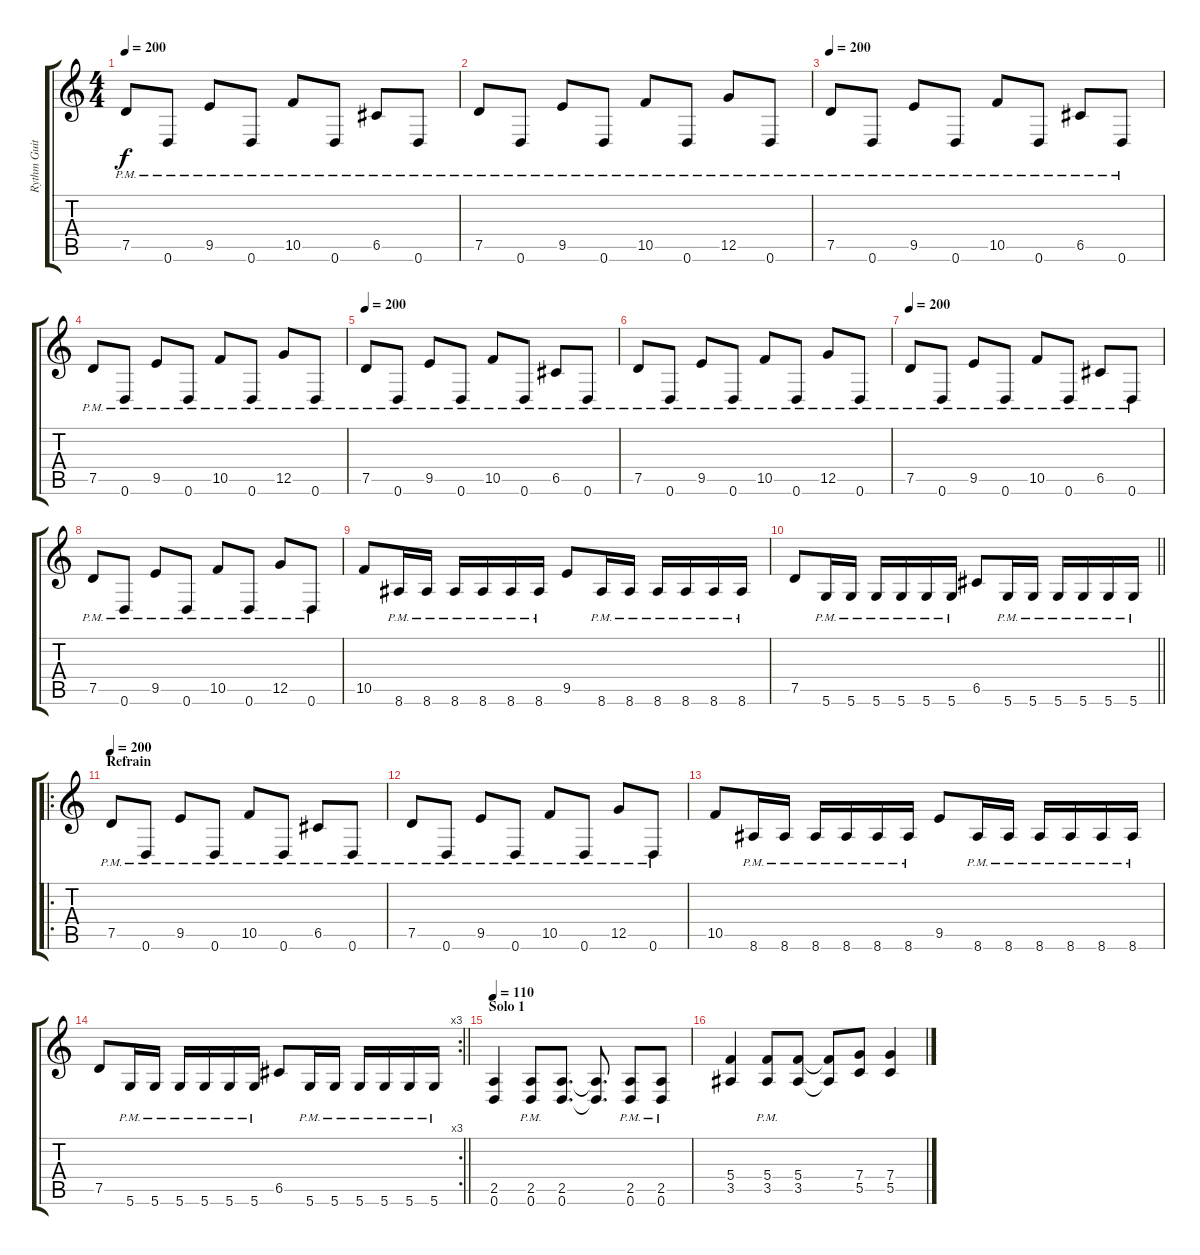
\track ("Rythm Guitar" "Rythm Guit") {instrument distortionguitar}
\staff {score tabs}
\tuning (D4 A3 F3 C3 G2 D2) {hide}
\ts (4 4)
\tempo 200
\clef g2
\ks c
7.5{pm}.8{dy f} 0.6{pm}.8 9.5{pm}.8 0.6{pm}.8 10.5{pm}.8 0.6{pm}.8 6.5{pm}.8 0.6{pm}.8 |
7.5{pm}.8 0.6{pm}.8 9.5{pm}.8 0.6{pm}.8 10.5{pm}.8 0.6{pm}.8 12.5{pm}.8 0.6{pm}.8 |
\tempo 200
7.5{pm}.8 0.6{pm}.8 9.5{pm}.8 0.6{pm}.8 10.5{pm}.8 0.6{pm}.8 6.5{pm}.8 0.6{pm}.8 |
7.5{pm}.8 0.6{pm}.8 9.5{pm}.8 0.6{pm}.8 10.5{pm}.8 0.6{pm}.8 12.5{pm}.8 0.6{pm}.8 |
\tempo 200
7.5{pm}.8 0.6{pm}.8 9.5{pm}.8 0.6{pm}.8 10.5{pm}.8 0.6{pm}.8 6.5{pm}.8 0.6{pm}.8 |
7.5{pm}.8 0.6{pm}.8 9.5{pm}.8 0.6{pm}.8 10.5{pm}.8 0.6{pm}.8 12.5{pm}.8 0.6{pm}.8 |
\tempo 200
7.5{pm}.8 0.6{pm}.8 9.5{pm}.8 0.6{pm}.8 10.5{pm}.8 0.6{pm}.8 6.5{pm}.8 0.6{pm}.8 |
7.5{pm}.8 0.6{pm}.8 9.5{pm}.8 0.6{pm}.8 10.5{pm}.8 0.6{pm}.8 12.5{pm}.8 0.6{pm}.8 |
10.5.8 8.6{pm}.16 8.6{pm}.16 8.6{pm}.16 8.6{pm}.16 8.6{pm}.16 8.6{pm}.16 9.5.8 8.6{pm}.16 8.6{pm}.16 8.6{pm}.16 8.6{pm}.16 8.6{pm}.16 8.6{pm}.16 |
\barLineRight lightlight
7.5.8 5.6{pm}.16 5.6{pm}.16 5.6{pm}.16 5.6{pm}.16 5.6{pm}.16 5.6{pm}.16 6.5.8 5.6{pm}.16 5.6{pm}.16 5.6{pm}.16 5.6{pm}.16 5.6{pm}.16 5.6{pm}.16 |
\ro
\section ("" "Refrain")
\tempo 200
7.5{pm}.8 0.6{pm}.8 9.5{pm}.8 0.6{pm}.8 10.5{pm}.8 0.6{pm}.8 6.5{pm}.8 0.6{pm}.8 |
7.5{pm}.8 0.6{pm}.8 9.5{pm}.8 0.6{pm}.8 10.5{pm}.8 0.6{pm}.8 12.5{pm}.8 0.6{pm}.8 |
10.5.8 8.6{pm}.16 8.6{pm}.16 8.6{pm}.16 8.6{pm}.16 8.6{pm}.16 8.6{pm}.16 9.5.8 8.6{pm}.16 8.6{pm}.16 8.6{pm}.16 8.6{pm}.16 8.6{pm}.16 8.6{pm}.16 |
\rc 3
\barLineRight lightlight
7.5.8 5.6{pm}.16 5.6{pm}.16 5.6{pm}.16 5.6{pm}.16 5.6{pm}.16 5.6{pm}.16 6.5.8 5.6{pm}.16 5.6{pm}.16 5.6{pm}.16 5.6{pm}.16 5.6{pm}.16 5.6{pm}.16 |
\section ("" "Solo 1")
\tempo 110
(2.5 0.6).4 (2.5{pm} 0.6{pm}).8 (2.5 0.6).8{d} (2.5{t} 0.6{t}).8{d} (2.5{pm} 0.6{pm}).8 (2.5{pm} 0.6{pm}).8 |
(5.4 3.5).4 (5.4{pm} 3.5{pm}).8 (5.4 3.5).8 (5.4{t} 3.5{t}).8 (7.4 5.5).8 (7.4 5.5).4
